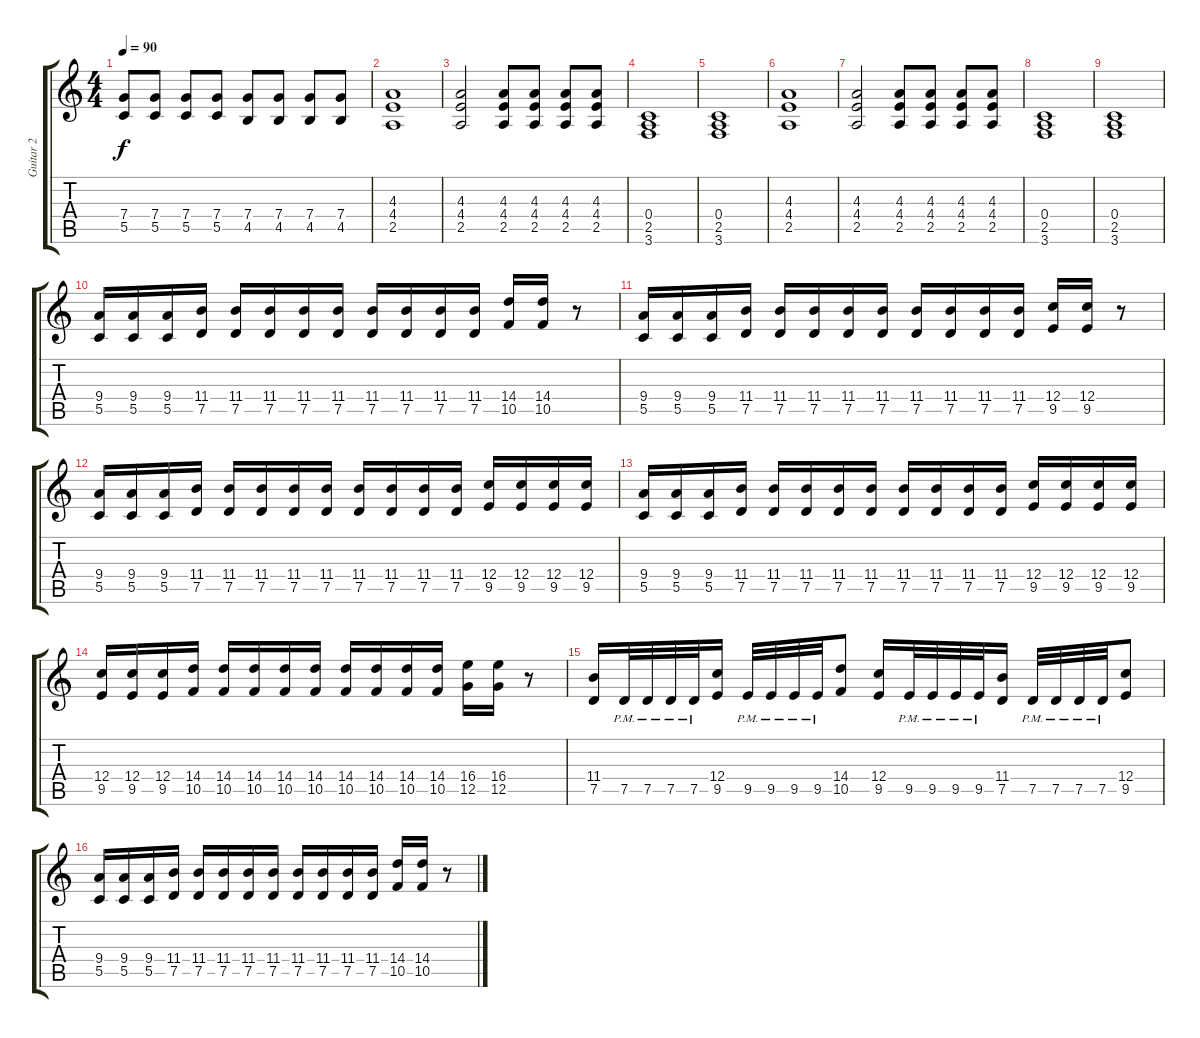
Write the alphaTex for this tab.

\track ("Guitar 2" "Guitar 2") {instrument distortionguitar}
\staff {score tabs}
\tuning (D4 A3 F3 C3 G2 D2) {hide}
\ts (4 4)
\tempo 90
\clef g2
\ks c
(7.4 5.5).8{dy f volume 12} (7.4 5.5).8 (7.4 5.5).8 (7.4 5.5).8 (7.4 4.5).8 (7.4 4.5).8 (7.4 4.5).8 (7.4 4.5).8 |
(4.3 4.4 2.5).1{volume 14 balance 8} |
(4.3 4.4 2.5).2 (4.3 4.4 2.5).8 (4.3 4.4 2.5).8 (4.3 4.4 2.5).8 (4.3 4.4 2.5).8 |
(0.4 2.5 3.6).1 |
(0.4 2.5 3.6).1 |
(4.3 4.4 2.5).1{volume 14 balance 8} |
(4.3 4.4 2.5).2 (4.3 4.4 2.5).8 (4.3 4.4 2.5).8 (4.3 4.4 2.5).8 (4.3 4.4 2.5).8 |
(0.4 2.5 3.6).1 |
(0.4 2.5 3.6).1 |
(9.4 5.5).16{balance 13} (9.4 5.5).16 (9.4 5.5).16 (11.4 7.5).16 (11.4 7.5).16 (11.4 7.5).16 (11.4 7.5).16 (11.4 7.5).16 (11.4 7.5).16 (11.4 7.5).16 (11.4 7.5).16 (11.4 7.5).16 (14.4 10.5).16 (14.4 10.5).16 r.8 |
(9.4 5.5).16 (9.4 5.5).16 (9.4 5.5).16 (11.4 7.5).16 (11.4 7.5).16 (11.4 7.5).16 (11.4 7.5).16 (11.4 7.5).16 (11.4 7.5).16 (11.4 7.5).16 (11.4 7.5).16 (11.4 7.5).16 (12.4 9.5).16 (12.4 9.5).16 r.8 |
(9.4 5.5).16 (9.4 5.5).16 (9.4 5.5).16 (11.4 7.5).16 (11.4 7.5).16 (11.4 7.5).16 (11.4 7.5).16 (11.4 7.5).16 (11.4 7.5).16 (11.4 7.5).16 (11.4 7.5).16 (11.4 7.5).16 (12.4 9.5).16 (12.4 9.5).16 (12.4 9.5).16 (12.4 9.5).16 |
(9.4 5.5).16 (9.4 5.5).16 (9.4 5.5).16 (11.4 7.5).16 (11.4 7.5).16 (11.4 7.5).16 (11.4 7.5).16 (11.4 7.5).16 (11.4 7.5).16 (11.4 7.5).16 (11.4 7.5).16 (11.4 7.5).16 (12.4 9.5).16 (12.4 9.5).16 (12.4 9.5).16 (12.4 9.5).16 |
(12.4 9.5).16 (12.4 9.5).16 (12.4 9.5).16 (14.4 10.5).16 (14.4 10.5).16 (14.4 10.5).16 (14.4 10.5).16 (14.4 10.5).16 (14.4 10.5).16 (14.4 10.5).16 (14.4 10.5).16 (14.4 10.5).16 (16.4 12.5).16 (16.4 12.5).16 r.8 |
(11.4 7.5).16 7.5{pm}.32 7.5{pm}.32 7.5{pm}.32 7.5{pm}.32 (12.4 9.5).16 9.5{pm}.32 9.5{pm}.32 9.5{pm}.32 9.5{pm}.32 (14.4 10.5).8 (12.4 9.5).16 9.5{pm}.32 9.5{pm}.32 9.5{pm}.32 9.5{pm}.32 (11.4 7.5).16 7.5{pm}.32 7.5{pm}.32 7.5{pm}.32 7.5{pm}.32 (12.4 9.5).8 |
(9.4 5.5).16 (9.4 5.5).16 (9.4 5.5).16 (11.4 7.5).16 (11.4 7.5).16 (11.4 7.5).16 (11.4 7.5).16 (11.4 7.5).16 (11.4 7.5).16 (11.4 7.5).16 (11.4 7.5).16 (11.4 7.5).16 (14.4 10.5).16 (14.4 10.5).16 r.8
